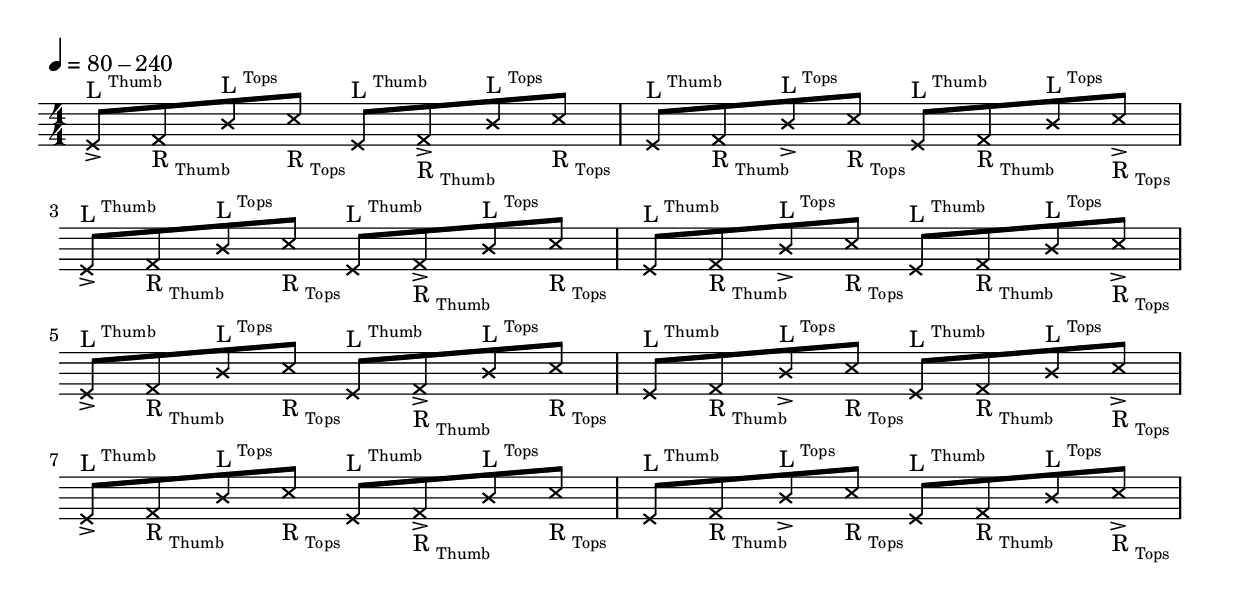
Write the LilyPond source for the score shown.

\version "2.24.1"
\include "../../global.ly"

\layout {
  indent = -3.5
}

\relative {
  \defaultScoreSettings
  \tempo 4 = 80 - 240
  \time 4/4

  \rimNote

  \repeat unfold 4 { 
    e'8^\LThumbTop-> f_\RThumbBtm   b^\LTopsTop   c_\RTopsBtm   
    e,8^\LThumbTop   f_\RThumbBtm-> b^\LTopsTop   c_\RTopsBtm   
    e,8^\LThumbTop   f_\RThumbBtm   b^\LTopsTop-> c_\RTopsBtm   
    e,8^\LThumbTop   f_\RThumbBtm   b^\LTopsTop   c_\RTopsBtm-> 
    \break
  }

  \resetNoteHead
}